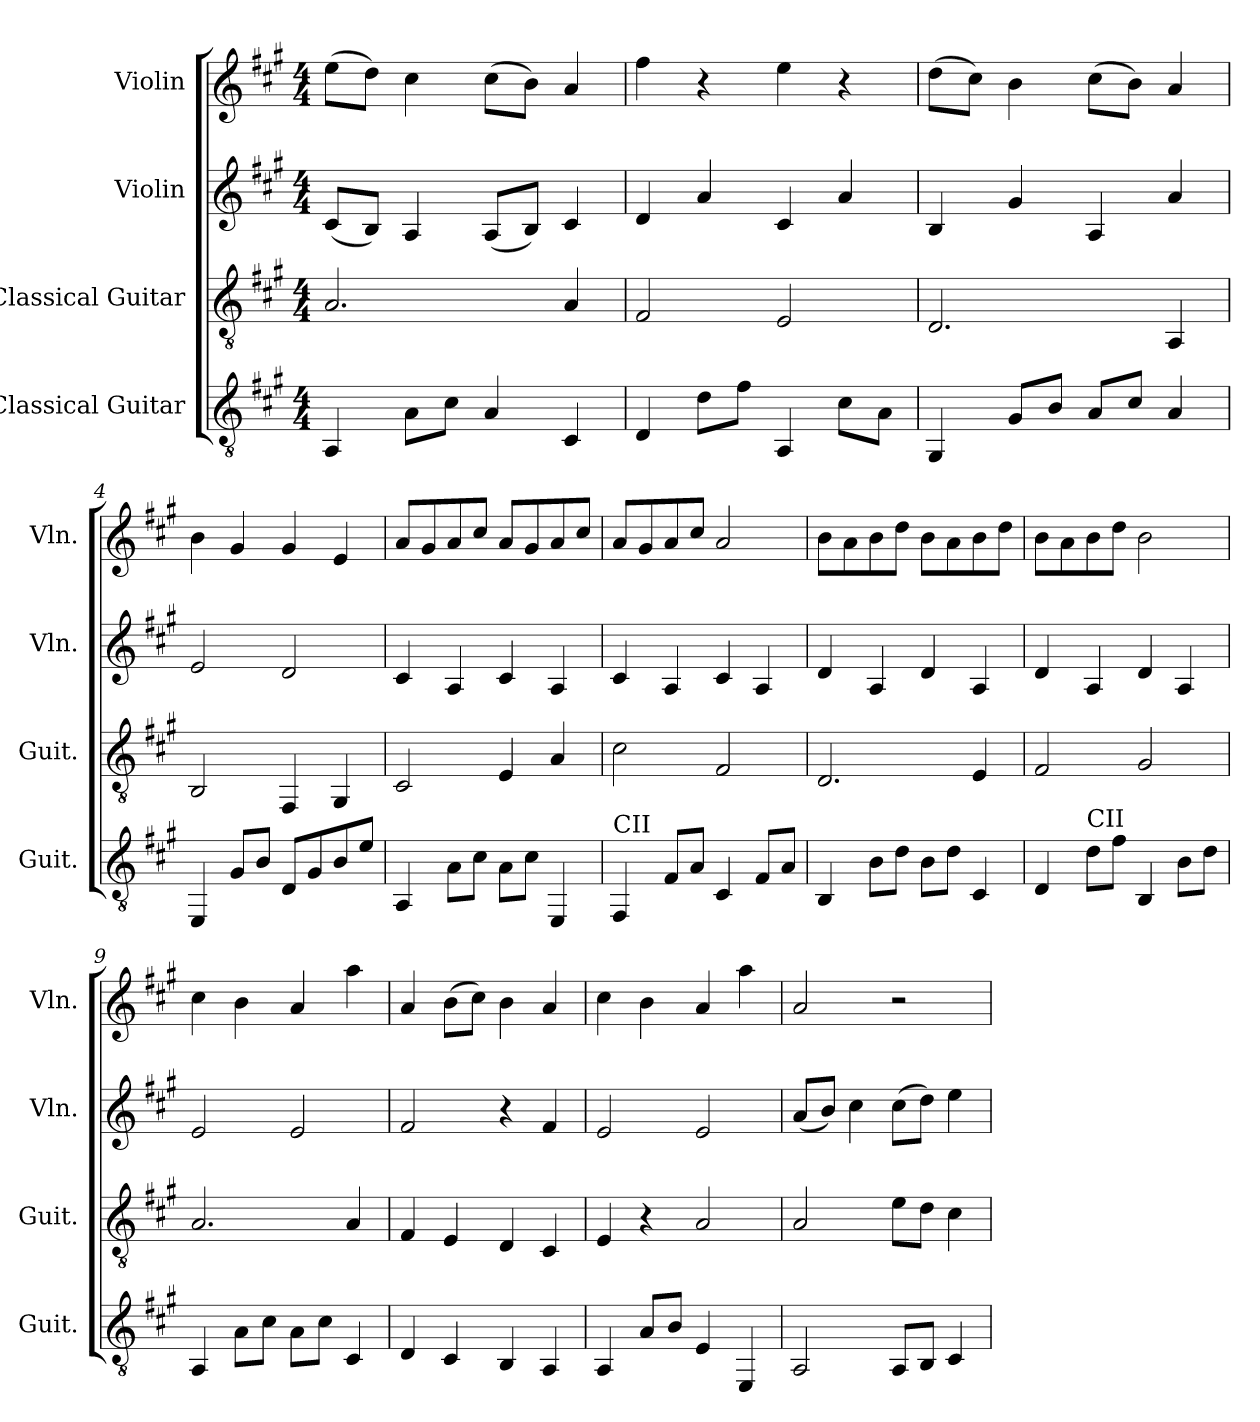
**kern	**kern	**kern	**kern
*part4	*part3	*part2	*part1
*staff4	*staff3	*staff2	*staff1
*I"Classical Guitar	*I"Classical Guitar	*I"Violin	*I"Violin
*I'Guit.	*I'Guit.	*I'Vln.	*I'Vln.
*clefGv2	*clefGv2	*clefG2	*clefG2
*k[f#c#g#]	*k[f#c#g#]	*k[f#c#g#]	*k[f#c#g#]
*M4/4	*M4/4	*M4/4	*M4/4
=1	=1	=1	=1
4AA/	2.A/	(8c#/L	(8ee\L
.	.	8B/J)	8dd\J)
8A\L	.	4A/	4cc#\
8c#\J	.	.	.
4A/	.	(8A/L	(8cc#\L
.	.	8B/J)	8b\J)
4C#/	4A/	4c#/	4a/
=2	=2	=2	=2
4D/	2F#/	4d/	4ff#\
8d\L	.	4a/	4r
8f#\J	.	.	.
4AA/	2E/	4c#/	4ee\
8c#\L	.	4a/	4r
8A\J	.	.	.
=3	=3	=3	=3
4GG#/	2.D/	4B/	(8dd\L
.	.	.	8cc#\J)
8G#/L	.	4g#/	4b\
8B/J	.	.	.
8A/L	.	4A/	(8cc#\L
8c#/J	.	.	8b\J)
4A/	4AA/	4a/	4a/
=4	=4	=4	=4
4EE/	2BB/	2e/	4b\
8G#/L	.	.	4g#/
8B/J	.	.	.
8D/L	4FF#/	2d/	4g#/
8G#/	.	.	.
8B/	4GG#/	.	4e/
8e/J	.	.	.
!!LO:LB:g=z
=5	=5	=5	=5
4AA/	2C#/	4c#/	8a/L
.	.	.	8g#/
8A\L	.	4A/	8a/
8c#\J	.	.	8cc#/J
8A\L	4E/	4c#/	8a/L
8c#\J	.	.	8g#/
4EE/	4A/	4A/	8a/
.	.	.	8cc#/J
=6	=6	=6	=6
!LO:TX:a:t=CII	!	!	!
4FF#:/	2c#\	4c#/	8a/L
.	.	.	8g#/
8F#/L	.	4A/	8a/
8A/J	.	.	8cc#/J
4C#/	2F#/	4c#/	2a/
8F#/L	.	4A/	.
8A/J	.	.	.
=7	=7	=7	=7
4BB/	2.D/	4d/	8b\L
.	.	.	8a\
8B\L	.	4A/	8b\
8d\J	.	.	8dd\J
8B\L	.	4d/	8b\L
8d\J	.	.	8a\
4C#/	4E/	4A/	8b\
.	.	.	8dd\J
=8	=8	=8	=8
4D/	2F#/	4d/	8b\L
.	.	.	8a\
!LO:TX:a:t=CII	!	!	!
8d:\L	.	4A/	8b\
8f#\J	.	.	8dd\J
4BB/	2G#/	4d/	2b\
8B\L	.	4A/	.
8d\J	.	.	.
=9	=9	=9	=9
4AA/	2.A/	2e/	4cc#\
8A\L	.	.	4b\
8c#\J	.	.	.
8A\L	.	2e/	4a/
8c#\J	.	.	.
4C#/	4A/	.	4aa\
!!LO:LB:g=z
=10	=10	=10	=10
4D/	4F#/	2f#/	4a/
4C#/	4E/	.	(8b\L
.	.	.	8cc#\J)
4BB/	4D/	4r	4b\
4AA/	4C#/	4f#/	4a/
=11	=11	=11	=11
4AA/	4E/	2e/	4cc#\
8A/L	4r	.	4b\
8B/J	.	.	.
4E/	2A/	2e/	4a/
4EE/	.	.	4aa\
=12	=12	=12	=12
2AA/	2A/	(8a/L	2a/
.	.	8b/J)	.
.	.	4cc#\	.
8AA/L	8e\L	(8cc#\L	2r
8BB/J	8d\J	8dd\J)	.
4C#/	4c#\	4ee\	.
=	=	=	=
*-	*-	*-	*-
